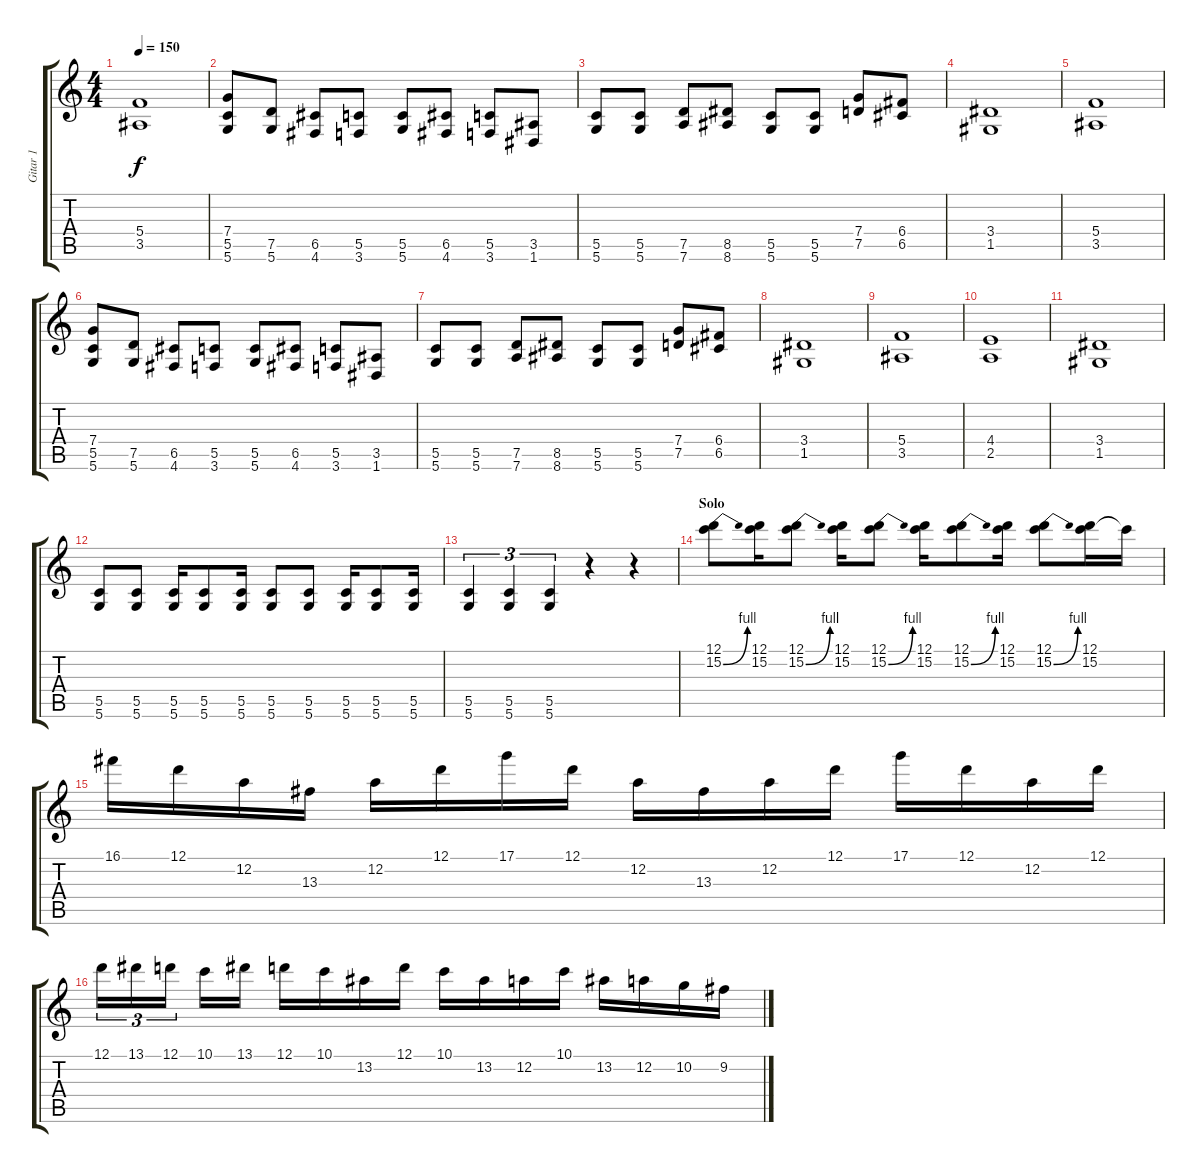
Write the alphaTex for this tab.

\track ("Gitar 1" "Gitar 1") {instrument distortionguitar}
\staff {score tabs}
\tuning (D4 A3 F3 C3 G2 D2) {hide}
\ts (4 4)
\tempo 150
\clef g2
\ks c
(5.4 3.5).1{dy f} |
(7.4 5.5 5.6).8 (7.5 5.6).8 (6.5 4.6).8 (5.5 3.6).8 (5.5 5.6).8 (6.5 4.6).8 (5.5 3.6).8 (3.5 1.6).8 |
(5.5 5.6).8 (5.5 5.6).8 (7.5 7.6).8 (8.5 8.6).8 (5.5 5.6).8 (5.5 5.6).8 (7.4 7.5).8 (6.4 6.5).8 |
(3.4 1.5).1 |
(5.4 3.5).1 |
(7.4 5.5 5.6).8 (7.5 5.6).8 (6.5 4.6).8 (5.5 3.6).8 (5.5 5.6).8 (6.5 4.6).8 (5.5 3.6).8 (3.5 1.6).8 |
(5.5 5.6).8 (5.5 5.6).8 (7.5 7.6).8 (8.5 8.6).8 (5.5 5.6).8 (5.5 5.6).8 (7.4 7.5).8 (6.4 6.5).8 |
(3.4 1.5).1 |
(5.4 3.5).1 |
(4.4 2.5).1 |
(3.4 1.5).1 |
(5.5 5.6).8 (5.5 5.6).8 (5.5 5.6).16 (5.5 5.6).8 (5.5 5.6).16 (5.5 5.6).8 (5.5 5.6).8 (5.5 5.6).16 (5.5 5.6).8 (5.5 5.6).16 |
(5.5 5.6).4{tu (3 2)} (5.5 5.6).4{tu (3 2)} (5.5 5.6).4{tu (3 2)} r.4 r.4 |
\section ("" "Solo")
(12.1 15.2{be (bend 0 0 60 4)}).8 (12.1 15.2).16 (12.1 15.2{be (bend 0 0 60 4)}).8 (12.1 15.2).16 (12.1 15.2{be (bend 0 0 60 4)}).8 (12.1 15.2).16 (12.1 15.2{be (bend 0 0 60 4)}).8 (12.1 15.2).16 (12.1 15.2{be (bend 0 0 60 4)}).8 (12.1 15.2).16 15.2{t}.16 |
16.1.16 12.1.16 12.2.16 13.3.16 12.2.16 12.1.16 17.1.16 12.1.16 12.2.16 13.3.16 12.2.16 12.1.16 17.1.16 12.1.16 12.2.16 12.1.16 |
12.1.16{tu (3 2)} 13.1.16{tu (3 2)} 12.1.16{tu (3 2)} 10.1.16 13.1.16 12.1.16 10.1.16 13.2.16 12.1.16 10.1.16 13.2.16 12.2.16 10.1.16 13.2.16 12.2.16 10.2.16 9.2.16
